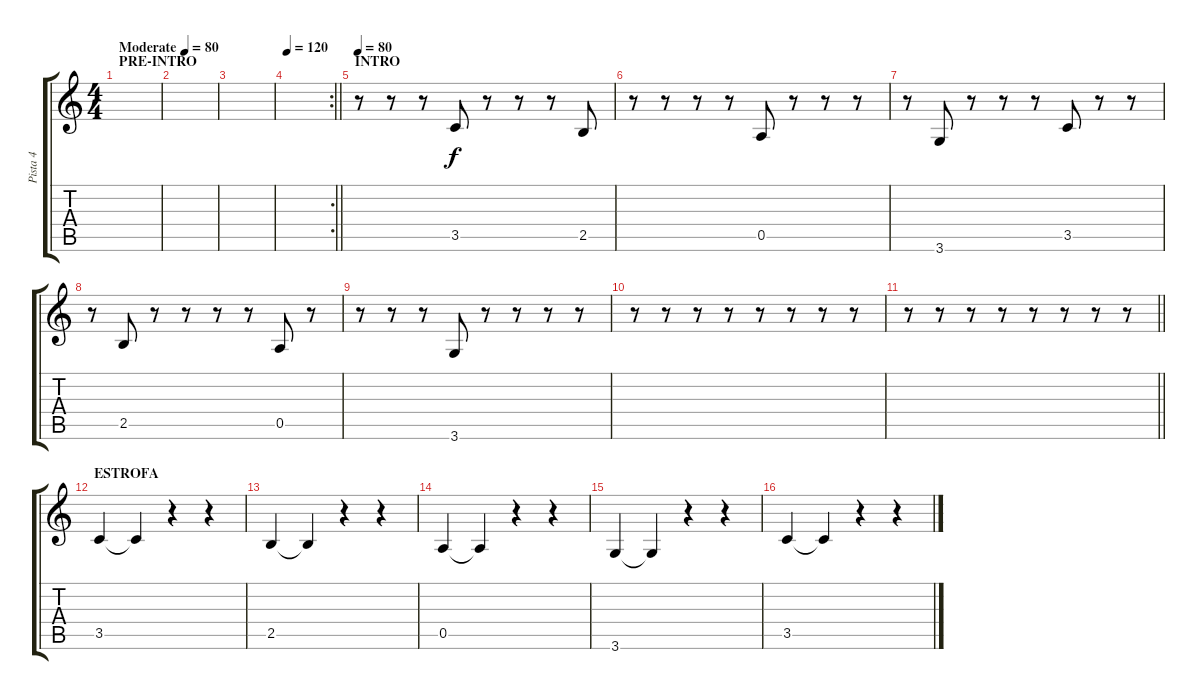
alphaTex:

\track ("Pista 4" "Pista 4") {instrument acousticguitarsteel}
\staff {score tabs}
\tuning (E4 B3 G3 D3 A2 E2) {hide}
\ts (4 4)
\section ("" "PRE-INTRO")
\tempo (80 "Moderate")
\clef g2
\ks c
|
|
|
\rc 2
\tempo 120
\barLineRight lightlight
|
\section ("" "INTRO")
\tempo 80
r.8 r.8 r.8 3.5.8 r.8 r.8 r.8 2.5.8 |
r.8 r.8 r.8 r.8 0.5.8 r.8 r.8 r.8 |
r.8 3.6.8 r.8 r.8 r.8 3.5.8 r.8 r.8 |
r.8 2.5.8 r.8 r.8 r.8 r.8 0.5.8 r.8 |
r.8 r.8 r.8 3.6.8 r.8 r.8 r.8 r.8 |
r.8 r.8 r.8 r.8 r.8 r.8 r.8 r.8 |
\barLineRight lightlight
r.8 r.8 r.8 r.8 r.8 r.8 r.8 r.8 |
\section ("" "ESTROFA")
3.5.4 3.5{t}.4 r.4 r.4 |
2.5.4 2.5{t}.4 r.4 r.4 |
0.5.4 0.5{t}.4 r.4 r.4 |
3.6.4 3.6{t}.4 r.4 r.4 |
3.5.4 3.5{t}.4 r.4 r.4
